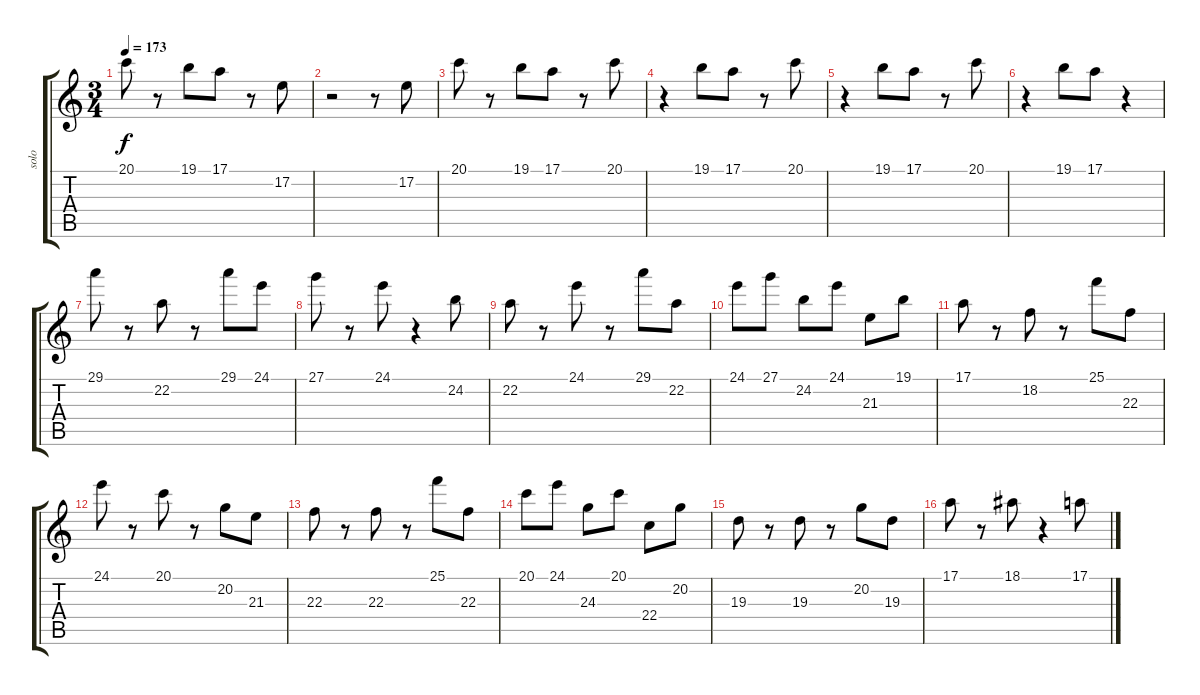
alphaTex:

\track ("solo" "solo") {instrument lead8bassandlead}
\staff {score tabs}
\tuning (E4 B3 G3 D3 A2 E2) {hide}
\ts (3 4)
\tempo 173
\clef g2
\ks c
20.1.8{dy f} r.8 19.1.8 17.1.8 r.8 17.2.8 |
r.2 r.8 17.2.8 |
20.1.8 r.8 19.1.8 17.1.8 r.8 20.1.8 |
r.4 19.1.8 17.1.8 r.8 20.1.8 |
r.4 19.1.8 17.1.8 r.8 20.1.8 |
r.4 19.1.8 17.1.8 r.4 |
29.1.8 r.8 22.2.8 r.8 29.1.8 24.1.8 |
27.1.8 r.8 24.1.8 r.4 24.2.8 |
22.2.8 r.8 24.1.8 r.8 29.1.8 22.2.8 |
24.1.8 27.1.8 24.2.8 24.1.8 21.3.8 19.1.8 |
17.1.8 r.8 18.2.8 r.8 25.1.8 22.3.8 |
24.1.8 r.8 20.1.8 r.8 20.2.8 21.3.8 |
22.3.8 r.8 22.3.8 r.8 25.1.8 22.3.8 |
20.1.8 24.1.8 24.3.8 20.1.8 22.4.8 20.2.8 |
19.3.8 r.8 19.3.8 r.8 20.2.8 19.3.8 |
17.1.8 r.8 18.1.8 r.4 17.1.8
